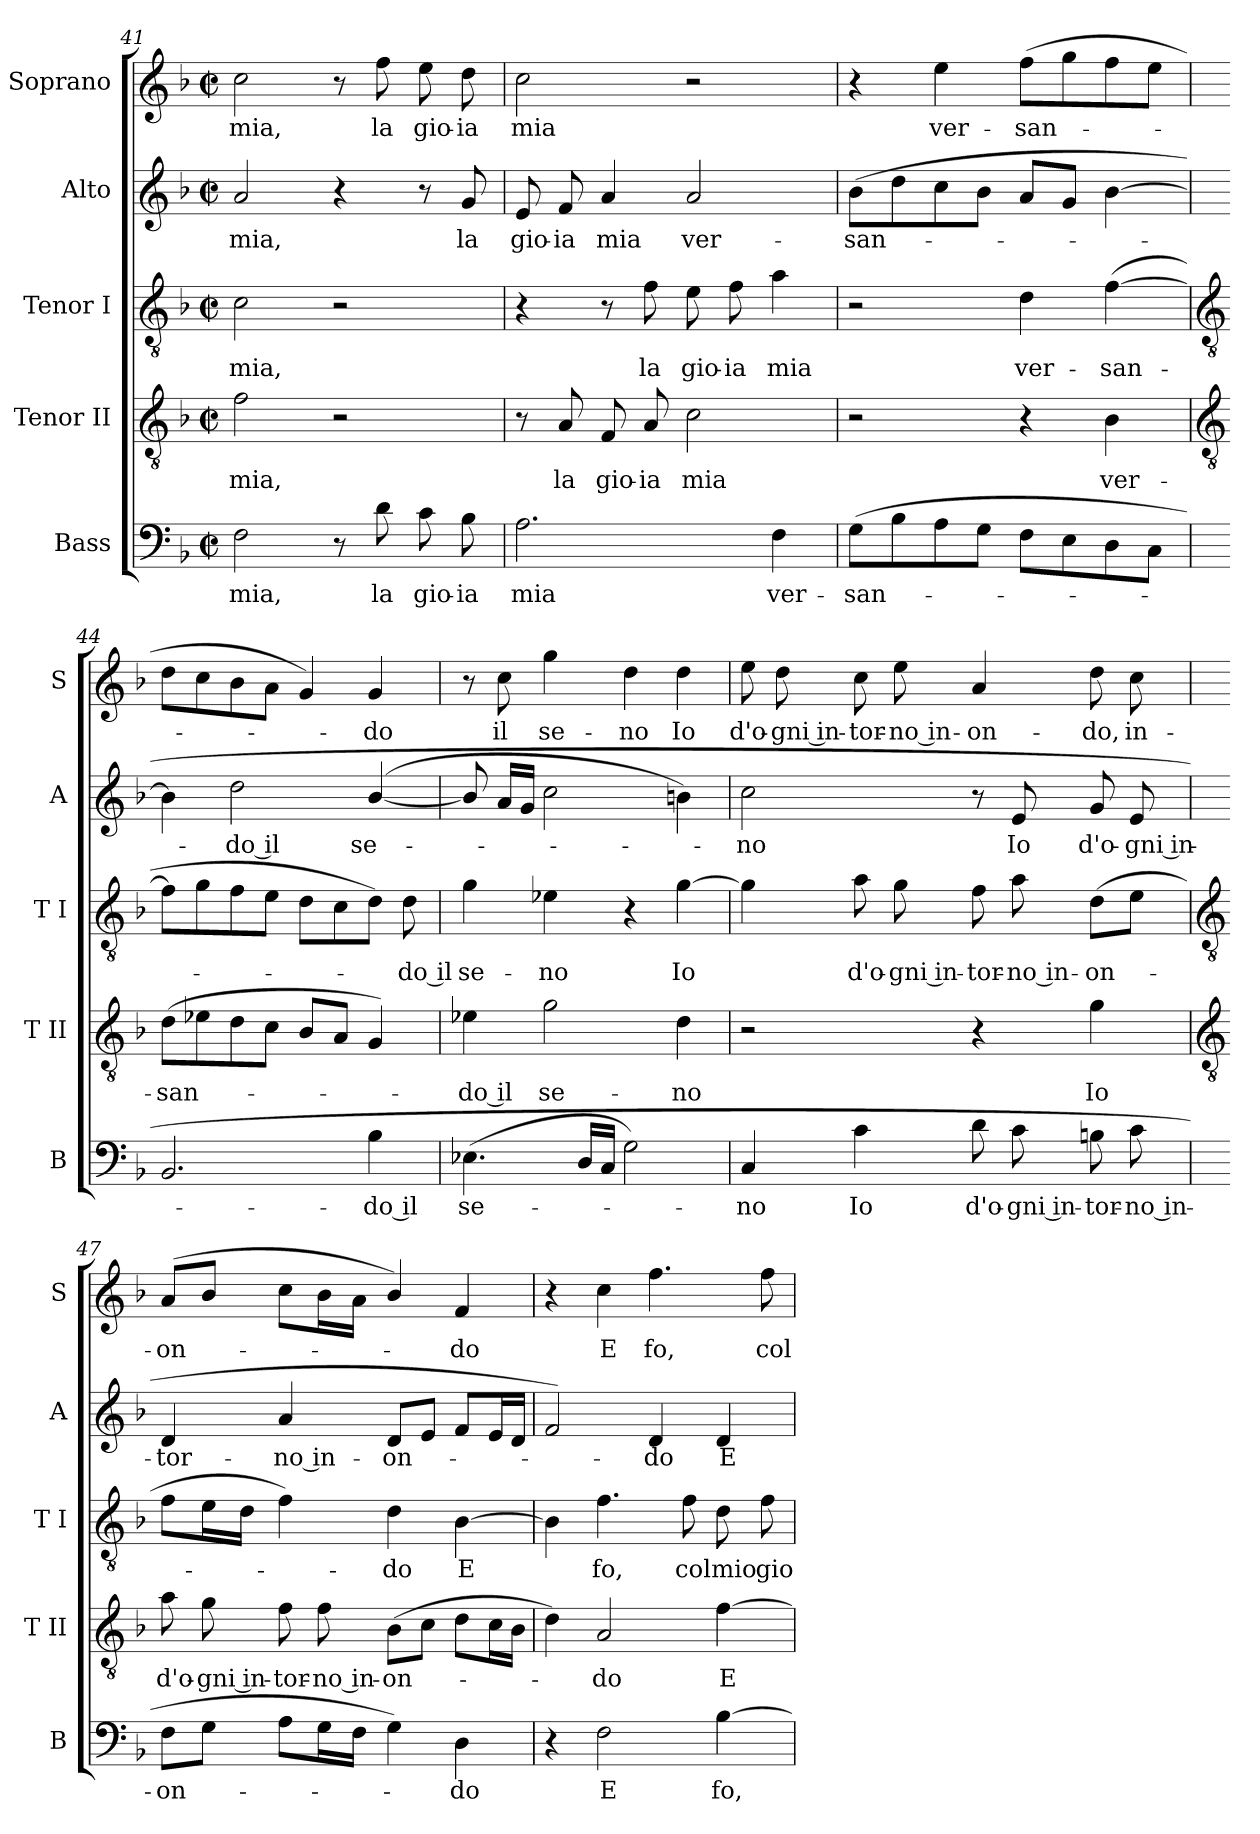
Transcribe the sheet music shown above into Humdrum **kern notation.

**kern	**text	**kern	**text	**kern	**text	**kern	**text	**kern	**text
*part5	*part5	*part4	*part4	*part3	*part3	*part2	*part2	*part1	*part1
*staff5	*staff5	*staff4	*staff4	*staff3	*staff3	*staff2	*staff2	*staff1	*staff1
*I"Bass	*	*I"Tenor II	*	*I"Tenor I	*	*I"Alto	*	*I"Soprano	*
*I'B	*	*I'T II	*	*I'T I	*	*I'A	*	*I'S	*
*clefF4	*	*clefGv2	*	*clefGv2	*	*clefG2	*	*clefG2	*
*k[b-]	*	*k[b-]	*	*k[b-]	*	*k[b-]	*	*k[b-]	*
*F:	*	*F:	*	*F:	*	*F:	*	*F:	*
*M2/2	*	*M2/2	*	*M2/2	*	*M2/2	*	*M2/2	*
*met(c|)	*	*met(c|)	*	*met(c|)	*	*met(c|)	*	*met(c|)	*
=41	=41	=41	=41	=41	=41	=41	=41	=41	=41
!	!LO:LY:b	!	!LO:LY:b	!	!LO:LY:b	!	!LO:LY:b	!	!LO:LY:b
2F	mia,	2f	mia,	2c	mia,	2a	mia,	2cc	mia,
8r	.	2r	.	2r	.	4r	.	8r	.
!	!LO:LY:b	!	!	!	!	!	!	!	!LO:LY:b
8d	la	.	.	.	.	.	.	8ff	la
!	!LO:LY:b	!	!	!	!	!	!	!	!LO:LY:b
8c	gio-	.	.	.	.	8r	.	8ee	gio-
!	!LO:LY:b	!	!	!	!	!	!LO:LY:b	!	!LO:LY:b
8B-	-ia	.	.	.	.	8g	la	8dd	-ia
=42	=42	=42	=42	=42	=42	=42	=42	=42	=42
!	!LO:LY:b	!	!	!	!	!	!LO:LY:b	!	!LO:LY:b
2.A	mia	8r	.	4r	.	8e	gio-	2cc	mia
!	!	!	!LO:LY:b	!	!	!	!LO:LY:b	!	!
.	.	8A	la	.	.	8f	-ia	.	.
!	!	!	!LO:LY:b	!	!	!	!LO:LY:b	!	!
.	.	8F	gio-	8r	.	4a	mia	.	.
!	!	!	!LO:LY:b	!	!LO:LY:b	!	!	!	!
.	.	8A	-ia	8f	la	.	.	.	.
!	!	!	!LO:LY:b	!	!LO:LY:b	!	!LO:LY:b	!	!
.	.	2c	mia	8e	gio-	2a	ver-	2r	.
!	!	!	!	!	!LO:LY:b	!	!	!	!
.	.	.	.	8f	-ia	.	.	.	.
!	!LO:LY:b	!	!	!	!LO:LY:b	!	!	!	!
4F	ver-	.	.	4a	mia	.	.	.	.
=43	=43	=43	=43	=43	=43	=43	=43	=43	=43
!	!LO:LY:b	!	!	!	!	!	!LO:LY:b	!	!
(>8GL	-san-	2r	.	2r	.	(<8b-L	-san-	4r	.
8B-	.	.	.	.	.	8dd	.	.	.
!	!	!	!	!	!	!	!	!	!LO:LY:b
8A	.	.	.	.	.	8cc	.	4ee	ver-
8GJ	.	.	.	.	.	8b-J	.	.	.
!	!	!	!	!	!LO:LY:b	!	!	!	!LO:LY:b
8FL	.	4r	.	4d	ver-	8aL	.	(>8ffL	-san-
8E	.	.	.	.	.	8gJ	.	8gg	.
!	!	!	!LO:LY:b	!	!LO:LY:b	!	!	!	!
8D	.	4B-	ver-	(>[4f	-san-	[4b-	.	8ff	.
8CJ	.	.	.	.	.	.	.	8eeJ	.
!!LO:LB:g=z
=44	=44	=44	=44	=44	=44	=44	=44	=44	=44
*	*	*clefGv2	*	*clefGv2	*	*	*	*	*
!	!	!	!LO:LY:b	!	!	!	!	!	!
2.BB-	.	(<8dL	-san-	8fL]	.	4b-]	.	8ddL	.
.	.	8e-X	.	8g	.	.	.	8cc	.
!	!	!	!	!	!	!	!LO:LY:b	!	!
.	.	8d	.	8f	.	2dd	do il	8b-	.
.	.	8cJ	.	8eJ	.	.	.	8aJ	.
.	.	8B-L	.	8dL	.	.	.	4g)	.
.	.	8AJ	.	8c	.	.	.	.	.
!	!LO:LY:b	!	!	!	!	!	!LO:LY:b	!	!LO:LY:b
4B-	do il	4G)	.	8dJ)	.	(<[4b-/	se-	4g	do
!	!	!	!	!	!LO:LY:b	!	!	!	!
.	.	.	.	8d	do il	.	.	.	.
=45	=45	=45	=45	=45	=45	=45	=45	=45	=45
!	!LO:LY:b	!	!LO:LY:b	!	!LO:LY:b	!	!	!	!
(>4.E-X	se-	4e-X	do il	4g	se-	8b-/]	.	8r	.
!	!	!	!	!	!	!	!	!	!LO:LY:b
.	.	.	.	.	.	16aLL	.	8cc	il
.	.	.	.	.	.	16gJJ	.	.	.
!	!	!	!LO:LY:b	!	!LO:LY:b	!	!	!	!LO:LY:b
.	.	2g	se-	4e-X	-no	2cc	.	4gg	se-
16DLL	.	.	.	.	.	.	.	.	.
16CJJ	.	.	.	.	.	.	.	.	.
!	!	!	!	!	!	!	!	!	!LO:LY:b
2G)	.	.	.	4r	.	.	.	4dd	-no
!	!	!	!LO:LY:b	!	!LO:LY:b	!	!	!	!LO:LY:b
.	.	4d	-no	[4g	Io	4bn)	.	4dd	Io
=46	=46	=46	=46	=46	=46	=46	=46	=46	=46
!	!LO:LY:b	!	!	!	!	!	!LO:LY:b	!	!LO:LY:b
4C	no	2r	.	4g]	.	2cc	no	8ee	d'o-
!	!	!	!	!	!	!	!	!	!LO:LY:b
.	.	.	.	.	.	.	.	8dd	-gni in-
!	!LO:LY:b	!	!	!	!LO:LY:b	!	!	!	!LO:LY:b
4c	Io	.	.	8a	d'o-	.	.	8cc	-tor-
!	!	!	!	!	!LO:LY:b	!	!	!	!LO:LY:b
.	.	.	.	8g	-gni in-	.	.	8ee	-no in-
!	!LO:LY:b	!	!	!	!LO:LY:b	!	!	!	!LO:LY:b
8d	d'o-	4r	.	8f	-tor-	8r	.	4a	-on-
!	!LO:LY:b	!	!	!	!LO:LY:b	!	!LO:LY:b	!	!
8c	-gni in-	.	.	8a	-no in-	8e	Io	.	.
!	!LO:LY:b	!	!LO:LY:b	!	!LO:LY:b	!	!LO:LY:b	!	!LO:LY:b
8Bn	-tor-	4g	Io	(>8dL	-on-	8g	d'o-	8dd	-do,
!	!LO:LY:b	!	!	!	!	!	!LO:LY:b	!	!LO:LY:b
8c	-no in-	.	.	8eJ	.	8e	-gni in-	8cc	in-
!!LO:LB:g=z
=47	=47	=47	=47	=47	=47	=47	=47	=47	=47
*	*	*clefGv2	*	*clefGv2	*	*	*	*	*
!	!LO:LY:b	!	!LO:LY:b	!	!	!	!LO:LY:b	!	!LO:LY:b
8FL	-on-	8a	d'o-	8fL	.	4d	-tor-	(>8aL	-on-
!	!	!	!LO:LY:b	!	!	!	!	!	!
8GJ	.	8g	-gni in-	16eL	.	.	.	8b-J	.
.	.	.	.	16dJJ	.	.	.	.	.
!	!	!	!LO:LY:b	!	!	!	!LO:LY:b	!	!
8AL	.	8f	-tor-	4f)	.	4a	-no in-	8ccL	.
!	!	!	!LO:LY:b	!	!	!	!	!	!
16GL	.	8f	-no in-	.	.	.	.	16b-L	.
16FJJ	.	.	.	.	.	.	.	16aJJ	.
!	!	!	!LO:LY:b	!	!LO:LY:b	!	!LO:LY:b	!	!
4G)	.	(>8B-L	-on-	4d	do	8dL	-on-	4b-/)	.
.	.	8cJ	.	.	.	8eJ	.	.	.
!	!LO:LY:b	!	!	!	!LO:LY:b	!	!	!	!LO:LY:b
4D	do	8dL	.	[4B-	E	8fL	.	4f	do
.	.	16cL	.	.	.	16eL	.	.	.
.	.	16B-JJ	.	.	.	16dJJ	.	.	.
=48	=48	=48	=48	=48	=48	=48	=48	=48	=48
4r	.	4d)	.	4B-]	.	2f)	.	4r	.
!	!LO:LY:b	!	!LO:LY:b	!	!LO:LY:b	!	!	!	!LO:LY:b
2F	E	2A	do	4.f	fo,	.	.	4cc	E
!	!	!	!	!	!	!	!LO:LY:b	!	!LO:LY:b
.	.	.	.	.	.	4d	do	4.ff	fo,
!	!	!	!	!	!LO:LY:b	!	!	!	!
.	.	.	.	8f	col	.	.	.	.
!	!LO:LY:b	!	!LO:LY:b	!	!LO:LY:b	!	!LO:LY:b	!	!
[4B-	fo,	[4f	E	8d	mio	4d	E	.	.
!	!	!	!	!	!LO:LY:b	!	!	!	!LO:LY:b
.	.	.	.	8f	gio-	.	.	8ff	col
=	=	=	=	=	=	=	=	=	=
*-	*-	*-	*-	*-	*-	*-	*-	*-	*-
